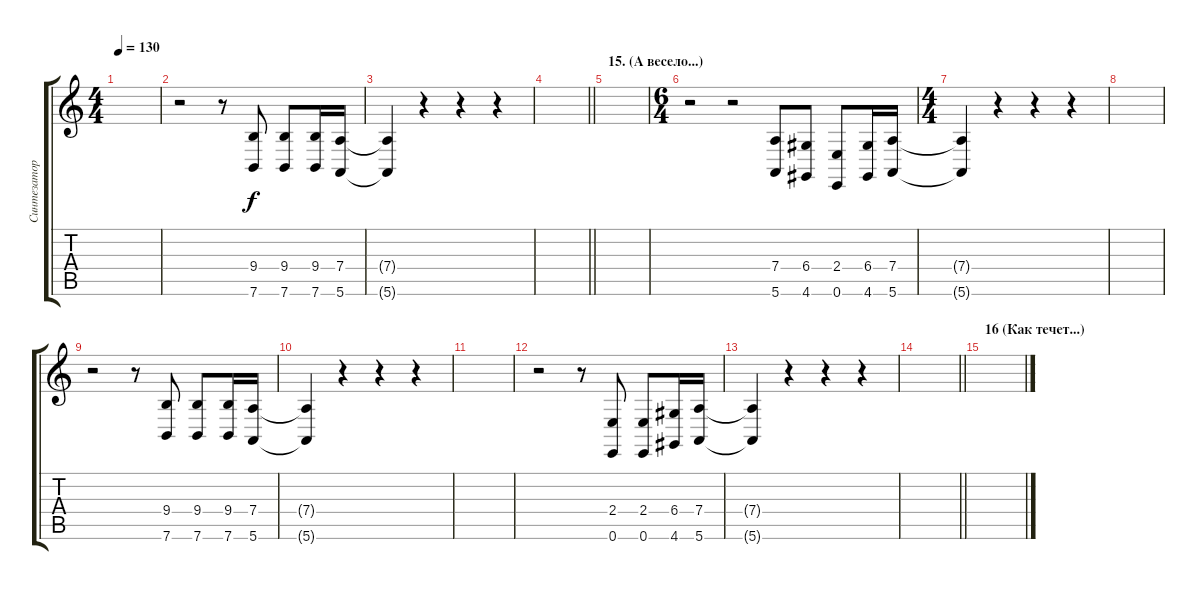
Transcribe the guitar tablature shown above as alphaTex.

\track ("Синтезатор" "Синтезатор") {instrument lead2sawtooth}
\staff {score tabs}
\tuning (E4 B3 G3 D3 A2 E2) {hide}
\ts (4 4)
\tempo 130
\clef g2
\ks c
|
r.2 r.8 (9.4 7.6).8 (9.4 7.6).8 (9.4 7.6).16 (7.4 5.6).16 |
(7.4{t} 5.6{t}).4 r.4 r.4 r.4 |
\barLineRight lightlight
|
\section ("" "15. (А весело...)")
|
\ts (6 4)
r.2 r.2 (7.4 5.6).8 (6.4 4.6).8 (2.4 0.6).8 (6.4 4.6).16 (7.4 5.6).16 |
\ts (4 4)
(7.4{t} 5.6{t}).4 r.4 r.4 r.4 |
|
r.2 r.8 (9.4 7.6).8 (9.4 7.6).8 (9.4 7.6).16 (7.4 5.6).16 |
(7.4{t} 5.6{t}).4 r.4 r.4 r.4 |
|
r.2 r.8 (2.4 0.6).8 (2.4 0.6).8 (6.4 4.6).16 (7.4 5.6).16 |
(7.4{t} 5.6{t}).4 r.4 r.4 r.4 |
\barLineRight lightlight
|
\section ("" "16 (Как течет...)")
